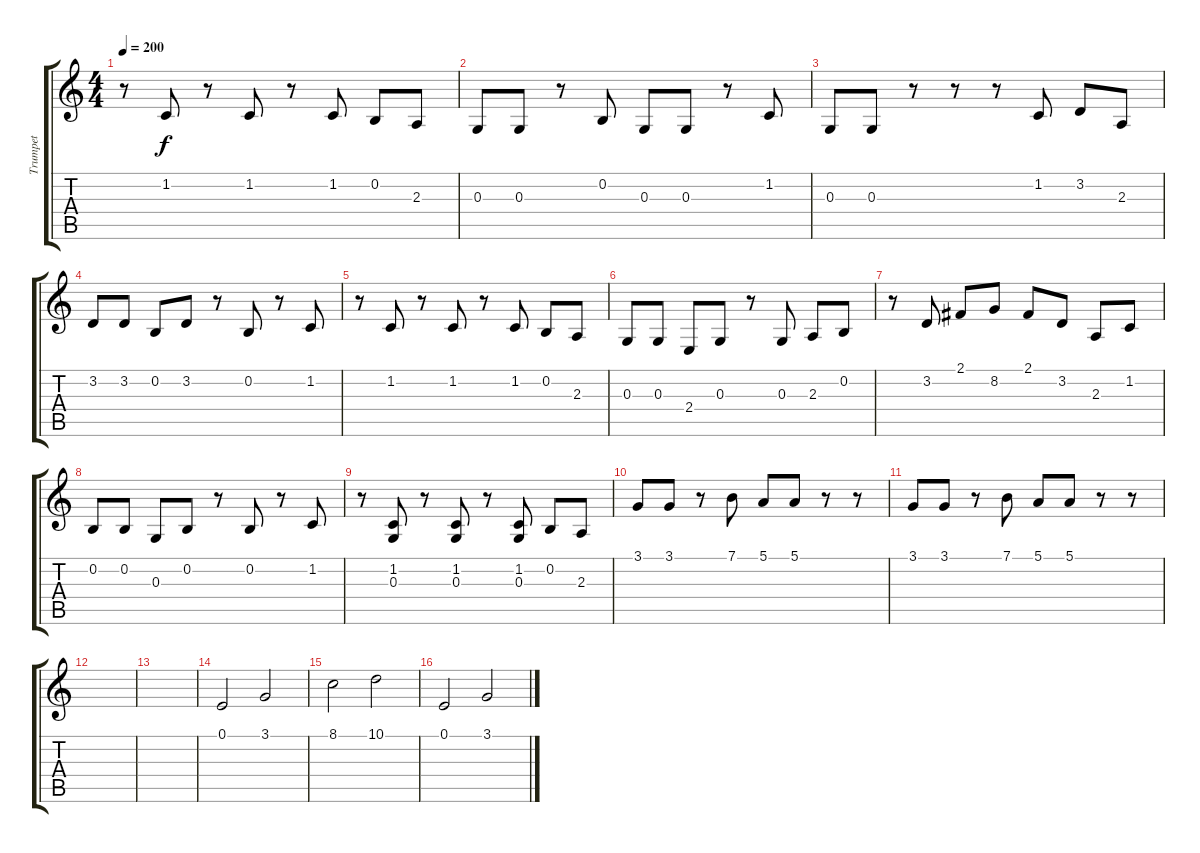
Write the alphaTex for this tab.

\track ("Trumpet" "Trumpet") {instrument trumpet}
\staff {score tabs}
\tuning (E4 B3 G3 D3 A2 E2) {hide}
\ts (4 4)
\tempo 200
\clef g2
\ks c
r.8{dy f} 1.2.8 r.8 1.2.8 r.8 1.2.8 0.2.8 2.3.8 |
0.3.8 0.3.8 r.8 0.2.8 0.3.8 0.3.8 r.8 1.2.8 |
0.3.8 0.3.8 r.8 r.8 r.8 1.2.8 3.2.8 2.3.8 |
3.2.8 3.2.8 0.2.8 3.2.8 r.8 0.2.8 r.8 1.2.8 |
r.8 1.2.8 r.8 1.2.8 r.8 1.2.8 0.2.8 2.3.8 |
0.3.8 0.3.8 2.4.8 0.3.8 r.8 0.3.8 2.3.8 0.2.8 |
r.8 3.2.8 2.1.8 8.2.8 2.1.8 3.2.8 2.3.8 1.2.8 |
0.2.8 0.2.8 0.3.8 0.2.8 r.8 0.2.8 r.8 1.2.8 |
r.8 (1.2 0.3).8 r.8 (1.2 0.3).8 r.8 (1.2 0.3).8 0.2.8 2.3.8 |
3.1.8 3.1.8 r.8 7.1.8 5.1.8 5.1.8 r.8 r.8 |
3.1.8 3.1.8 r.8 7.1.8 5.1.8 5.1.8 r.8 r.8 |
\section ("" "")
|
|
0.1.2 3.1.2 |
8.1.2 10.1.2 |
0.1.2 3.1.2
